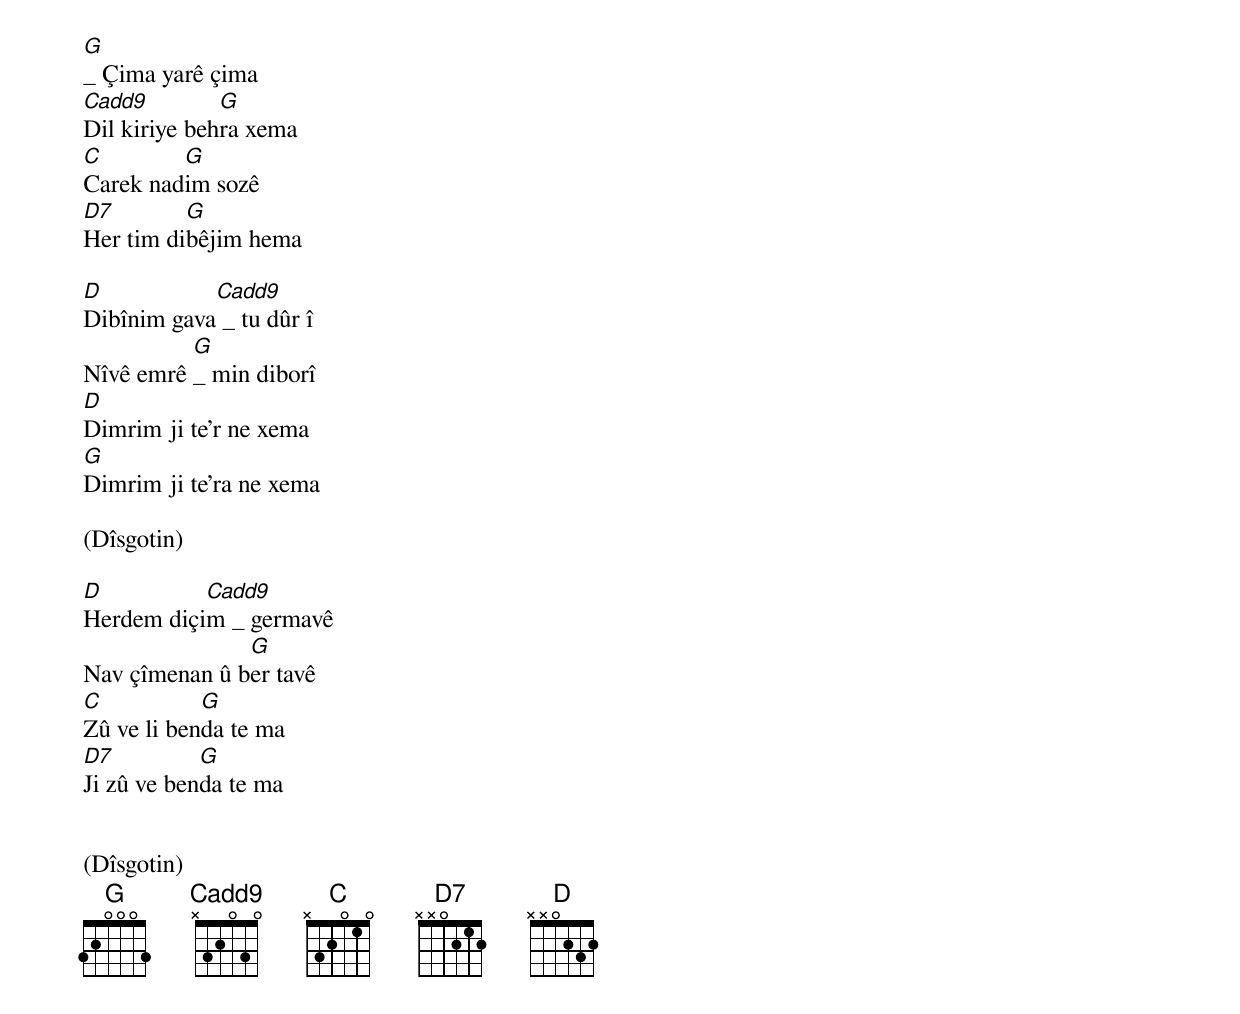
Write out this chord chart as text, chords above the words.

G
_ Çima yarê çima
Cadd9         G
Dil kiriye behra xema
C        G
Carek nadim sozê
D7        G
Her tim dibêjim hema

D           Cadd9
Dibînim gava _ tu dûr î
          G
Nîvê emrê _ min diborî
D
Dimrim ji te'r ne xema
G
Dimrim ji te'ra ne xema

(Dîsgotin)

D          Cadd9
Herdem diçim _ germavê
               G
Nav çîmenan û ber tavê
C           G
Zû ve li benda te ma
D7          G
Ji zû ve benda te ma


(Dîsgotin)
